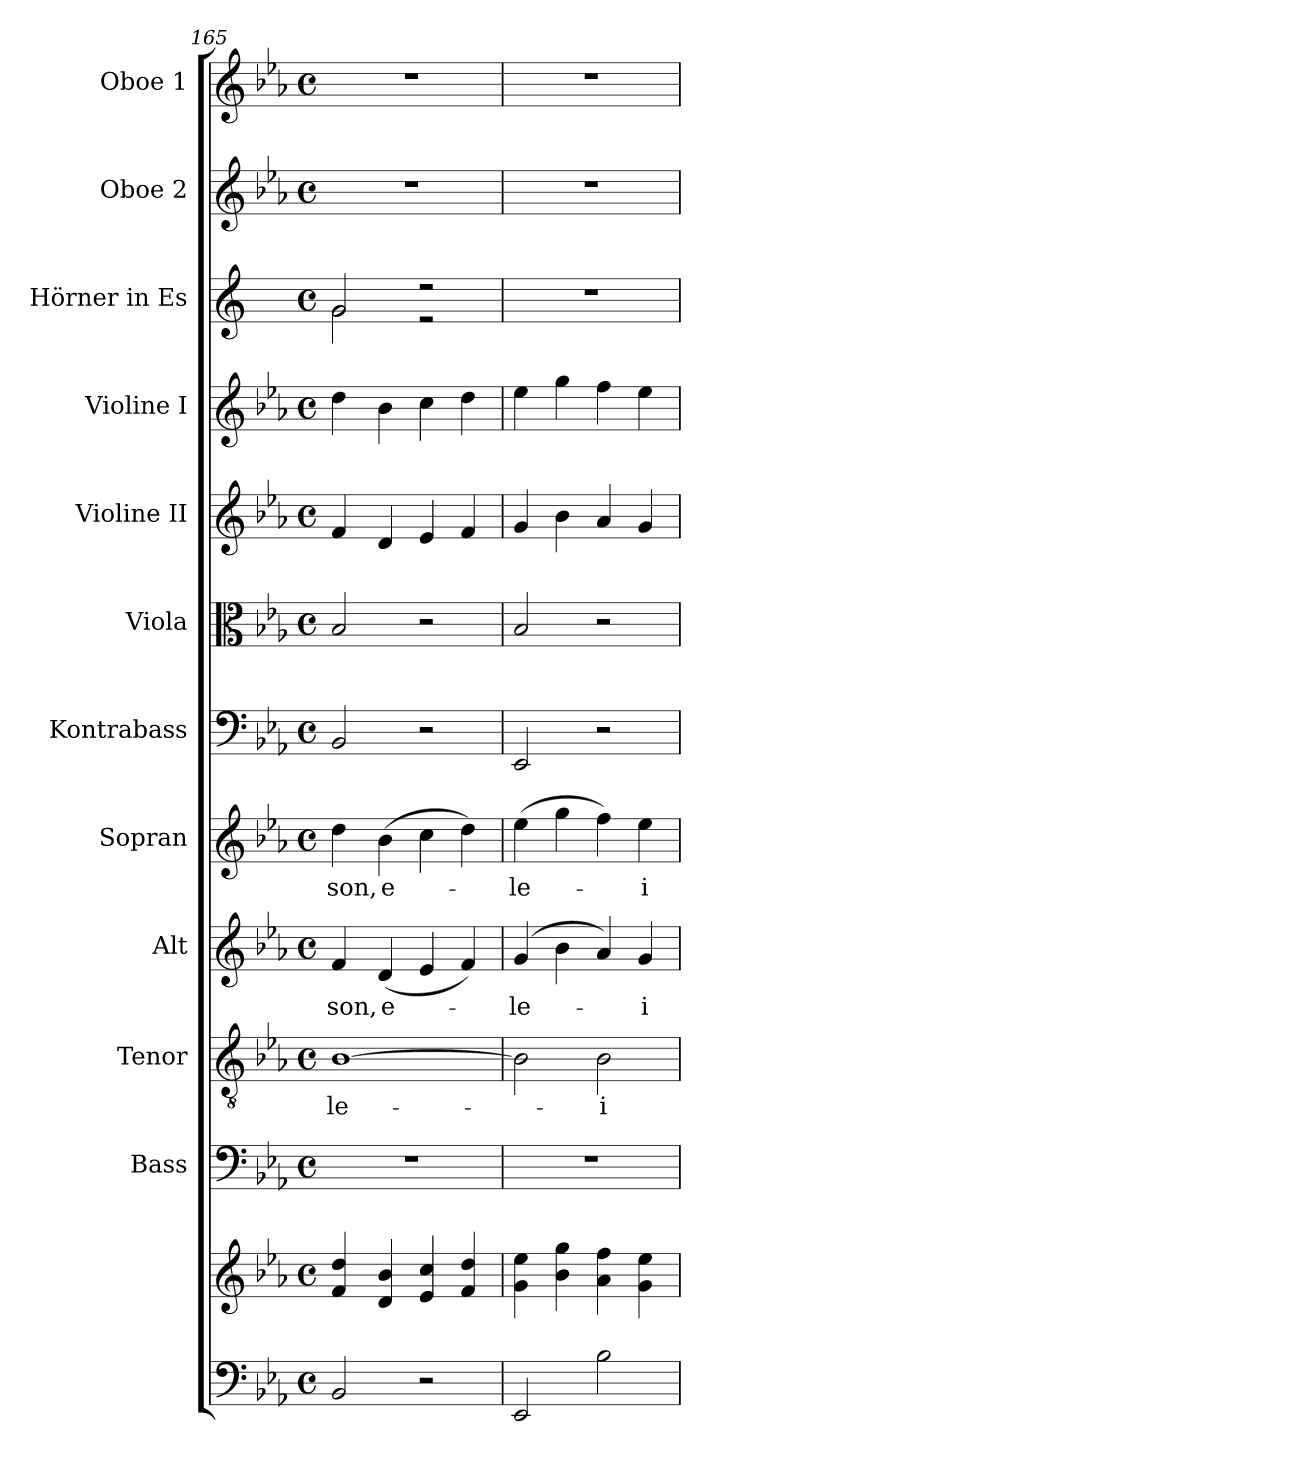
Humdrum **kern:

**kern	**kern	**kern	**kern	**text	**kern	**text	**kern	**text	**kern	**kern	**kern	**kern	**kern	**kern	**kern
*part12	*part12	*part11	*part10	*part10	*part9	*part9	*part8	*part8	*part7	*part6	*part5	*part4	*part3	*part2	*part1
*staff13	*staff12	*staff11	*staff10	*staff10	*staff9	*staff9	*staff8	*staff8	*staff7	*staff6	*staff5	*staff4	*staff3	*staff2	*staff1
*	*	*I"Bass	*I"Tenor	*	*I"Alt	*	*I"Sopran	*	*I"Kontrabass	*I"Viola	*I"Violine II	*I"Violine I	*I"Hörner in Es	*I"Oboe 2	*I"Oboe 1
*	*	*I'B.	*I'T.	*	*I'A.	*	*I'S.	*	*I'Kb.	*I'Vla.	*I'Vl. II	*I'Vl. I	*	*I'Ob. 2	*I'Ob. 1
*clefF4	*clefG2	*clefF4	*clefGv2	*	*clefG2	*	*clefG2	*	*clefF4	*clefC3	*clefG2	*clefG2	*clefG2	*clefG2	*clefG2
*	*	*	*	*	*	*	*	*	*ITrd7c12	*	*	*	*ITrd5c9	*	*
*k[b-e-a-]	*k[b-e-a-]	*k[b-e-a-]	*k[b-e-a-]	*	*k[b-e-a-]	*	*k[b-e-a-]	*	*k[b-e-a-]	*k[b-e-a-]	*k[b-e-a-]	*k[b-e-a-]	*k[b-e-a-]	*k[b-e-a-]	*k[b-e-a-]
*E-:	*E-:	*E-:	*E-:	*	*E-:	*	*E-:	*	*E-:	*E-:	*E-:	*E-:	*E-:	*E-:	*E-:
*M4/4	*M4/4	*M4/4	*M4/4	*	*M4/4	*	*M4/4	*	*M4/4	*M4/4	*M4/4	*M4/4	*M4/4	*M4/4	*M4/4
*met(c)	*met(c)	*met(c)	*met(c)	*	*met(c)	*	*met(c)	*	*met(c)	*met(c)	*met(c)	*met(c)	*met(c)	*met(c)	*met(c)
=165	=165	=165	=165	=165	=165	=165	=165	=165	=165	=165	=165	=165	=165	=165	=165
!	!	!	!	!LO:LY:b	!	!LO:LY:b	!	!LO:LY:b	!	!	!	!	!	!	!
*	*	*	*	*	*	*	*	*	*	*	*	*	*^	*	*
2BB-/	4f/ 4dd/	1r	[1B-	-le-	4f/	-son,	4dd\	-son,	2BBB-/	2B-/	4f/	4dd\	2B-/	2B-\	1r	1r
!	!	!	!	!	!	!LO:LY:b	!	!LO:LY:b	!	!	!	!	!	!	!	!
.	4d/ 4b-/	.	.	.	(<4d/	e-	(>4b-\	e-	.	.	4d/	4b-\	.	.	.	.
2r	4e-/ 4cc/	.	.	.	4e-/	.	4cc\	.	2r	2r	4e-/	4cc\	2r	2r	.	.
.	4f/ 4dd/	.	.	.	4f/)	.	4dd\)	.	.	.	4f/	4dd\	.	.	.	.
*	*	*	*	*	*	*	*	*	*	*	*	*	*v	*v	*	*
=166	=166	=166	=166	=166	=166	=166	=166	=166	=166	=166	=166	=166	=166	=166	=166
!	!	!	!	!	!	!LO:LY:b	!	!LO:LY:b	!	!	!	!	!	!	!
2EE-/	4g\ 4ee-\	1r	2B-\]	.	(4g/	-le-	(>4ee-\	-le-	2EEE-/	2B-/	4g/	4ee-\	1r	1r	1r
.	4b-\ 4gg\	.	.	.	4b-\	.	4gg\	.	.	.	4b-\	4gg\	.	.	.
!	!	!	!	!LO:LY:b	!	!	!	!	!	!	!	!	!	!	!
2B-\	4a-\ 4ff\	.	2B-\	-i-	4a-/)	.	4ff\)	.	2r	2r	4a-/	4ff\	.	.	.
!	!	!	!	!	!	!LO:LY:b	!	!LO:LY:b	!	!	!	!	!	!	!
.	4g\ 4ee-\	.	.	.	4g/	-i-	4ee-\	-i-	.	.	4g/	4ee-\	.	.	.
=	=	=	=	=	=	=	=	=	=	=	=	=	=	=	=
*-	*-	*-	*-	*-	*-	*-	*-	*-	*-	*-	*-	*-	*-	*-	*-
